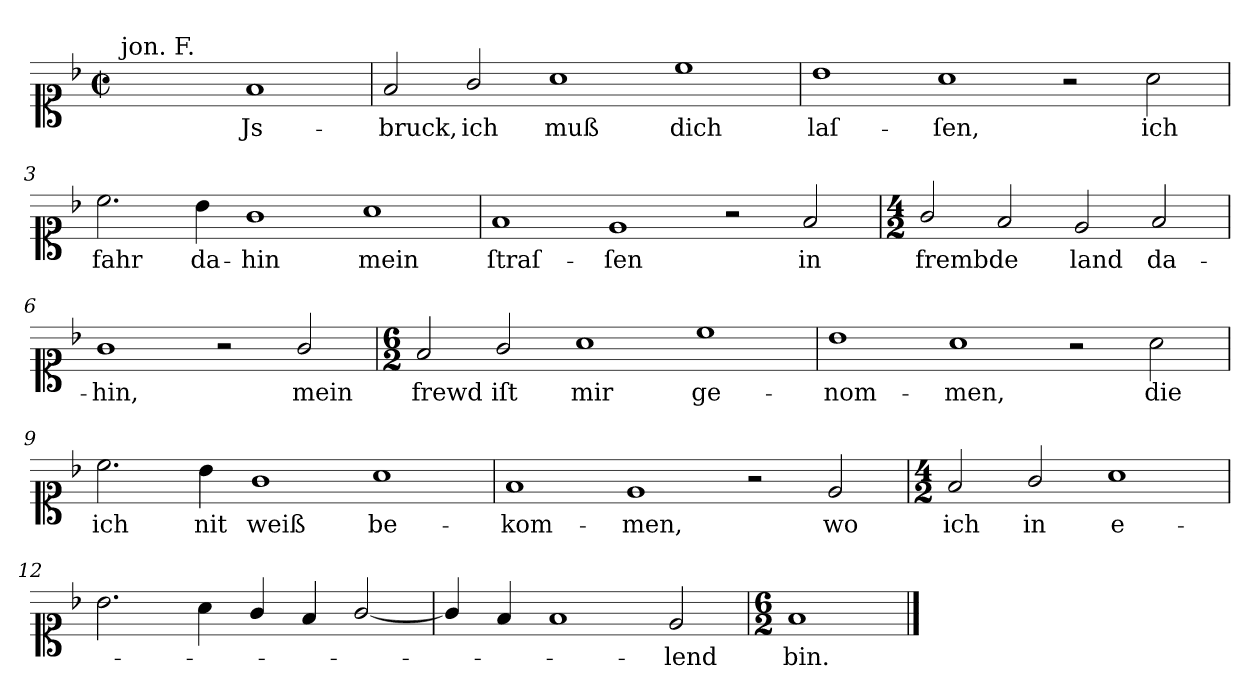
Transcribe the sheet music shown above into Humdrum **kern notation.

**kern	**text
*part1	*part1
*staff1	*staff1
*clefC1	*
*k[b-]	*
*F:ion	*
*M6/2	*
*met(c|)	*
=	=
!LO:TX:a:t=jon. F.	!
1ryy	.
1f	Js-
=1	=1
2f	-bruck,
2g/	ich
1a	muß
1cc	dich
=2	=2
1b-	laſ-
1a	-ſen,
2r	.
2a	ich
=3	=3
2.cc	fahr
4b-	da-
1g	-hin
1a	mein
=4	=4
1f	ſtraſ-
1e	-ſen
2r	.
2f	in
=5	=5
*M4/2	*
2g/	frembde
2f	.
2e	land
2f	da-
=6	=6
1g	-hin,
2r	.
2g/	mein
=7	=7
*M6/2	*
2f	frewd
2g/	iſt
1a	mir
1cc	ge-
=8	=8
1b-	-nom-
1a	-men,
2r	.
2a	die
=9	=9
2.cc	ich
4b-	nit
1g	weiß
1a	be-
=10	=10
1f	-kom-
1e	-men,
2r	.
2e	wo
=11	=11
*M4/2	*
2f	ich
2g/	in
1a	e-
=12	=12
2.b-	.
4a	.
4g/	.
4f	.
[2g/	.
=13	=13
4g/]	.
4f	.
1f	.
2e	-lend
=14	=14
*M6/2	*
1f/	bin.
==	==
*-	*-
